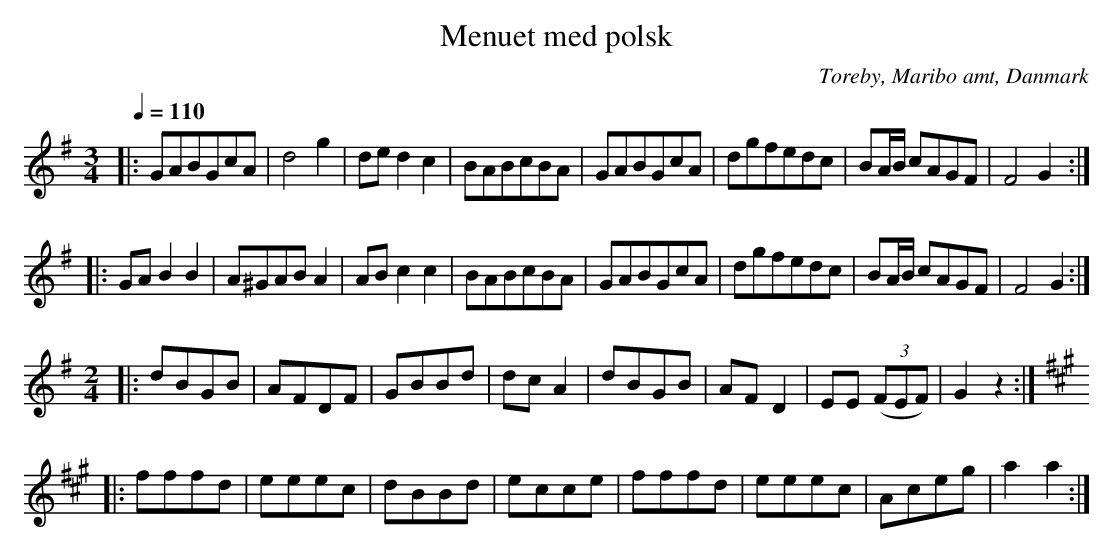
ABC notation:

X:1
T:Menuet med polsk
O:Toreby, Maribo amt, Danmark
M:3/4
L:1/8
Q:1/4=110
K:G
|: GABGcA | d4 g2 | de d2 c2 | BABcBA | GABGcA | dgfedc | BA/B/ cAGF | F4 G2 :|
|: GA B2 B2 | A^GAB A2 | AB c2 c2 | BABcBA | GABGcA | dgfedc | BA/B/ cAGF | F4 G2 :|
M:2/4
|: dBGB | AFDF | GBBd | dc A2 | dBGB | AF D2 | EE ((3FEF) | G2 z2 :|
K:A
|: fffd | eeec | dBBd | ecce | fffd | eeec | Aceg | a2 a2 :|
